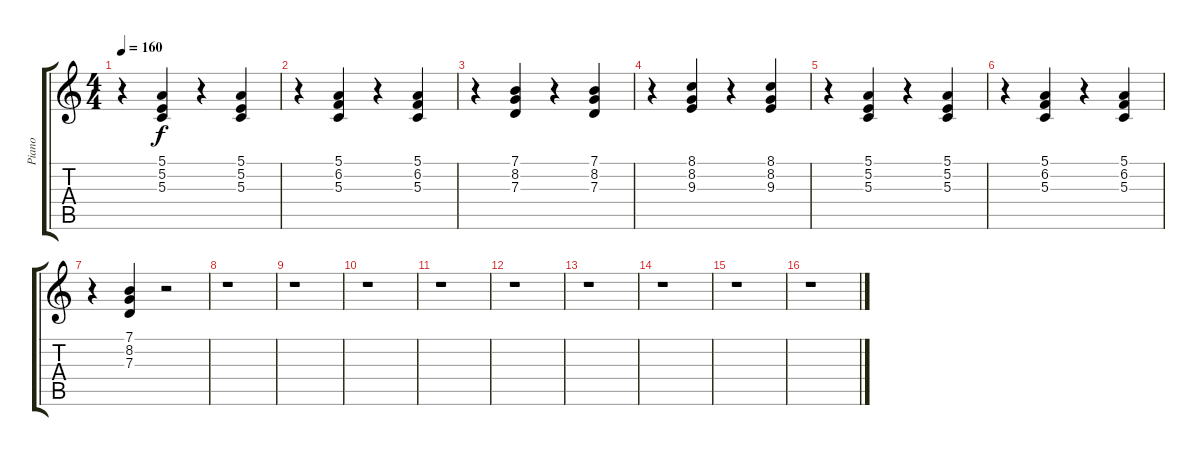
\track ("Piano" "Piano") {instrument electricpiano1}
\staff {score tabs}
\tuning (E4 B3 G3 D3 A2 E2) {hide}
\ts (4 4)
\tempo 160
\clef g2
\ks c
r.4{dy f} (5.1 5.2 5.3).4 r.4 (5.1 5.2 5.3).4 |
r.4 (5.1 6.2 5.3).4 r.4 (5.1 6.2 5.3).4 |
r.4 (7.1 8.2 7.3).4 r.4 (7.1 8.2 7.3).4 |
r.4 (8.1 8.2 9.3).4 r.4 (8.1 8.2 9.3).4 |
r.4 (5.1 5.2 5.3).4 r.4 (5.1 5.2 5.3).4 |
r.4 (5.1 6.2 5.3).4 r.4 (5.1 6.2 5.3).4 |
r.4 (7.1 8.2 7.3).4 r.2 |
r.1 |
r.1 |
r.1 |
r.1 |
r.1 |
r.1 |
r.1 |
r.1 |
r.1
